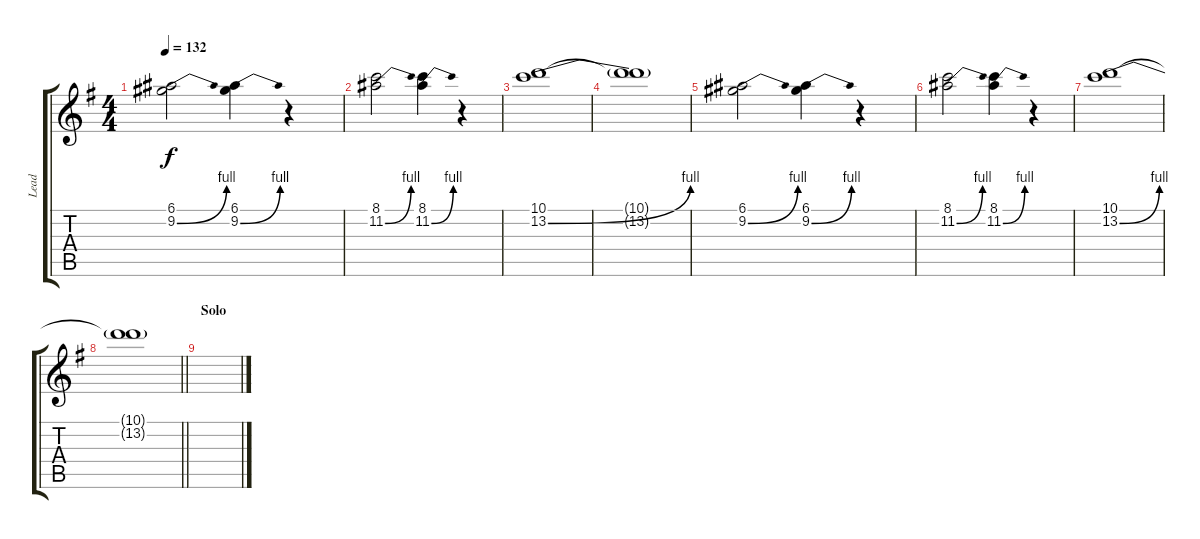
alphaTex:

\track ("Lead" "Lead") {instrument overdrivenguitar}
\staff {score tabs}
\tuning (E4 B3 G3 D3 A2 E2) {hide}
\ts (4 4)
\tempo 132
\clef g2
\ks g
(6.1 9.2{be (bend 0 0 60 4)}).2{dy f} (6.1 9.2{be (bend 0 0 60 4)}).4 r.4 |
(8.1 11.2{be (bend 0 0 60 4)}).2 (8.1 11.2{be (bend 0 0 60 4)}).4 r.4 |
(10.1 13.2{be (bend 0 0 60 4)}).1 |
(10.1{t} 13.2{t}).1 |
(6.1 9.2{be (bend 0 0 60 4)}).2 (6.1 9.2{be (bend 0 0 60 4)}).4 r.4 |
(8.1 11.2{be (bend 0 0 60 4)}).2 (8.1 11.2{be (bend 0 0 60 4)}).4 r.4 |
(10.1 13.2{be (bend 0 0 60 4)}).1 |
\barLineRight lightlight
(10.1{t} 13.2{t}).1 |
\section ("" "Solo")
